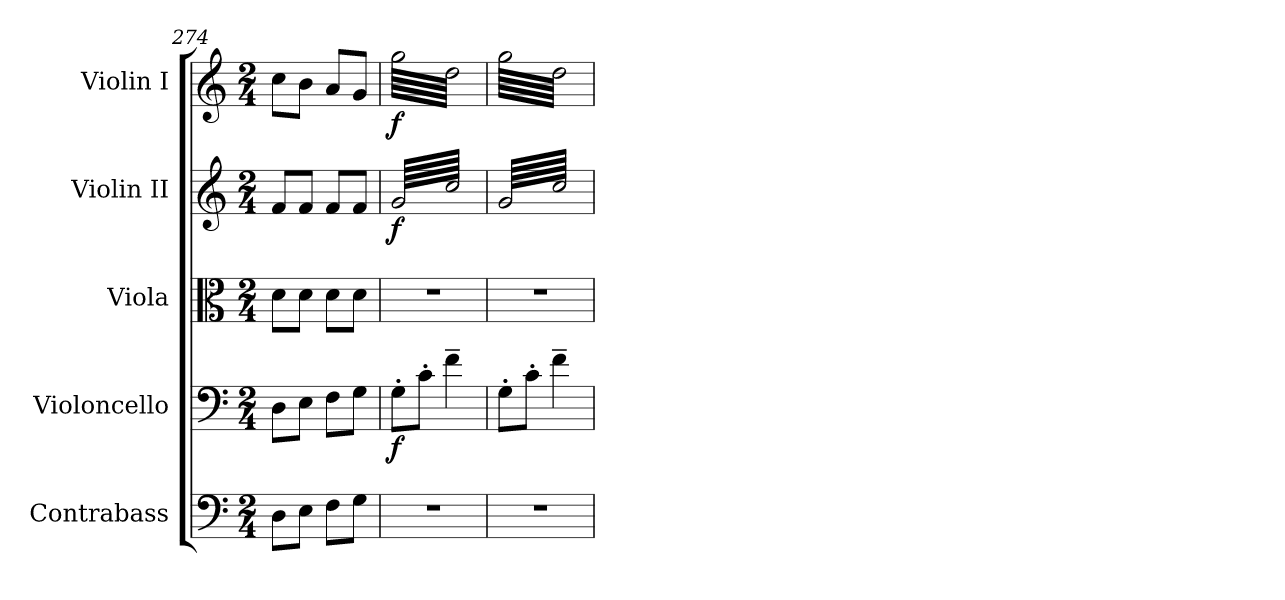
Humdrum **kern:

**kern	**kern	**dynam	**kern	**kern	**dynam	**kern	**dynam
*part5	*part4	*part4	*part3	*part2	*part2	*part1	*part1
*staff5	*staff4	*staff4	*staff3	*staff2	*staff2	*staff1	*staff1
*I"Contrabass	*I"Violoncello	*	*I"Viola	*I"Violin II	*	*I"Violin I	*
*I'Cb.	*I'Vc.	*	*I'Vla.	*I'Vln. II	*	*I'Vln. I	*
*clefF4	*clefF4	*	*clefC3	*clefG2	*	*clefG2	*
*ITrd7c12	*	*	*	*	*	*	*
*k[]	*k[]	*	*k[]	*k[]	*	*k[]	*
*M2/4	*M2/4	*	*M2/4	*M2/4	*	*M2/4	*
=274	=274	=274	=274	=274	=274	=274	=274
8DD\L	8D\L	.	8d\L	8f/L	.	8cc\L	.
8EE\J	8E\J	.	8d\J	8f/J	.	8b\J	.
8FF\L	8F\L	.	8d\L	8f/L	.	8a/L	.
8GG\J	8G\J	.	8d\J	8f/J	.	8g/J	.
=275	=275	=275	=275	=275	=275	=275	=275
!	!	!LO:DY:b	!	!	!LO:DY:b	!	!LO:DY:b
*	*	*	*	*tremolo	*	*	*
*	*	*	*	*	*	*tremolo	*
2r	8G'\L	f	2r	64g/LLLL	f	64gg\LLLL	f
.	.	.	.	64cc\	.	64dd\	.
.	.	.	.	64g/	.	64gg\	.
.	.	.	.	64cc\	.	64dd\	.
.	.	.	.	64g/	.	64gg\	.
.	.	.	.	64cc\	.	64dd\	.
.	.	.	.	64g/	.	64gg\	.
.	.	.	.	64cc\	.	64dd\	.
.	8c'\J	.	.	64g/	.	64gg\	.
.	.	.	.	64cc\	.	64dd\	.
.	.	.	.	64g/	.	64gg\	.
.	.	.	.	64cc\	.	64dd\	.
.	.	.	.	64g/	.	64gg\	.
.	.	.	.	64cc\	.	64dd\	.
.	.	.	.	64g/	.	64gg\	.
.	.	.	.	64cc\	.	64dd\	.
.	4f~\	.	.	64g/	.	64gg\	.
.	.	.	.	64cc\	.	64dd\	.
.	.	.	.	64g/	.	64gg\	.
.	.	.	.	64cc\	.	64dd\	.
.	.	.	.	64g/	.	64gg\	.
.	.	.	.	64cc\	.	64dd\	.
.	.	.	.	64g/	.	64gg\	.
.	.	.	.	64cc\	.	64dd\	.
.	.	.	.	64g/	.	64gg\	.
.	.	.	.	64cc\	.	64dd\	.
.	.	.	.	64g/	.	64gg\	.
.	.	.	.	64cc\	.	64dd\	.
.	.	.	.	64g/	.	64gg\	.
.	.	.	.	64cc\	.	64dd\	.
.	.	.	.	64g/	.	64gg\	.
.	.	.	.	64cc\JJJJ	.	64dd\JJJJ	.
=276	=276	=276	=276	=276	=276	=276	=276
2r	8G'\L	.	2r	64g/LLLL	.	64gg\LLLL	.
.	.	.	.	64cc\	.	64dd\	.
.	.	.	.	64g/	.	64gg\	.
.	.	.	.	64cc\	.	64dd\	.
.	.	.	.	64g/	.	64gg\	.
.	.	.	.	64cc\	.	64dd\	.
.	.	.	.	64g/	.	64gg\	.
.	.	.	.	64cc\	.	64dd\	.
.	8c'\J	.	.	64g/	.	64gg\	.
.	.	.	.	64cc\	.	64dd\	.
.	.	.	.	64g/	.	64gg\	.
.	.	.	.	64cc\	.	64dd\	.
.	.	.	.	64g/	.	64gg\	.
.	.	.	.	64cc\	.	64dd\	.
.	.	.	.	64g/	.	64gg\	.
.	.	.	.	64cc\	.	64dd\	.
.	4f~\	.	.	64g/	.	64gg\	.
.	.	.	.	64cc\	.	64dd\	.
.	.	.	.	64g/	.	64gg\	.
.	.	.	.	64cc\	.	64dd\	.
.	.	.	.	64g/	.	64gg\	.
.	.	.	.	64cc\	.	64dd\	.
.	.	.	.	64g/	.	64gg\	.
.	.	.	.	64cc\	.	64dd\	.
.	.	.	.	64g/	.	64gg\	.
.	.	.	.	64cc\	.	64dd\	.
.	.	.	.	64g/	.	64gg\	.
.	.	.	.	64cc\	.	64dd\	.
.	.	.	.	64g/	.	64gg\	.
.	.	.	.	64cc\	.	64dd\	.
.	.	.	.	64g/	.	64gg\	.
.	.	.	.	64cc\JJJJ	.	64dd\JJJJ	.
*	*	*	*	*	*	*Xtremolo	*
*	*	*	*	*Xtremolo	*	*	*
.	.	.	.	.	.	.	.
.	.	.	.	.	.	.	.
.	.	.	.	.	.	.	.
.	.	.	.	.	.	.	.
.	.	.	.	.	.	.	.
.	.	.	.	.	.	.	.
.	.	.	.	.	.	.	.
.	.	.	.	.	.	.	.
.	.	.	.	.	.	.	.
.	.	.	.	.	.	.	.
.	.	.	.	.	.	.	.
.	.	.	.	.	.	.	.
.	.	.	.	.	.	.	.
.	.	.	.	.	.	.	.
.	.	.	.	.	.	.	.
.	.	.	.	.	.	.	.
=	=	=	=	=	=	=	=
*-	*-	*-	*-	*-	*-	*-	*-
